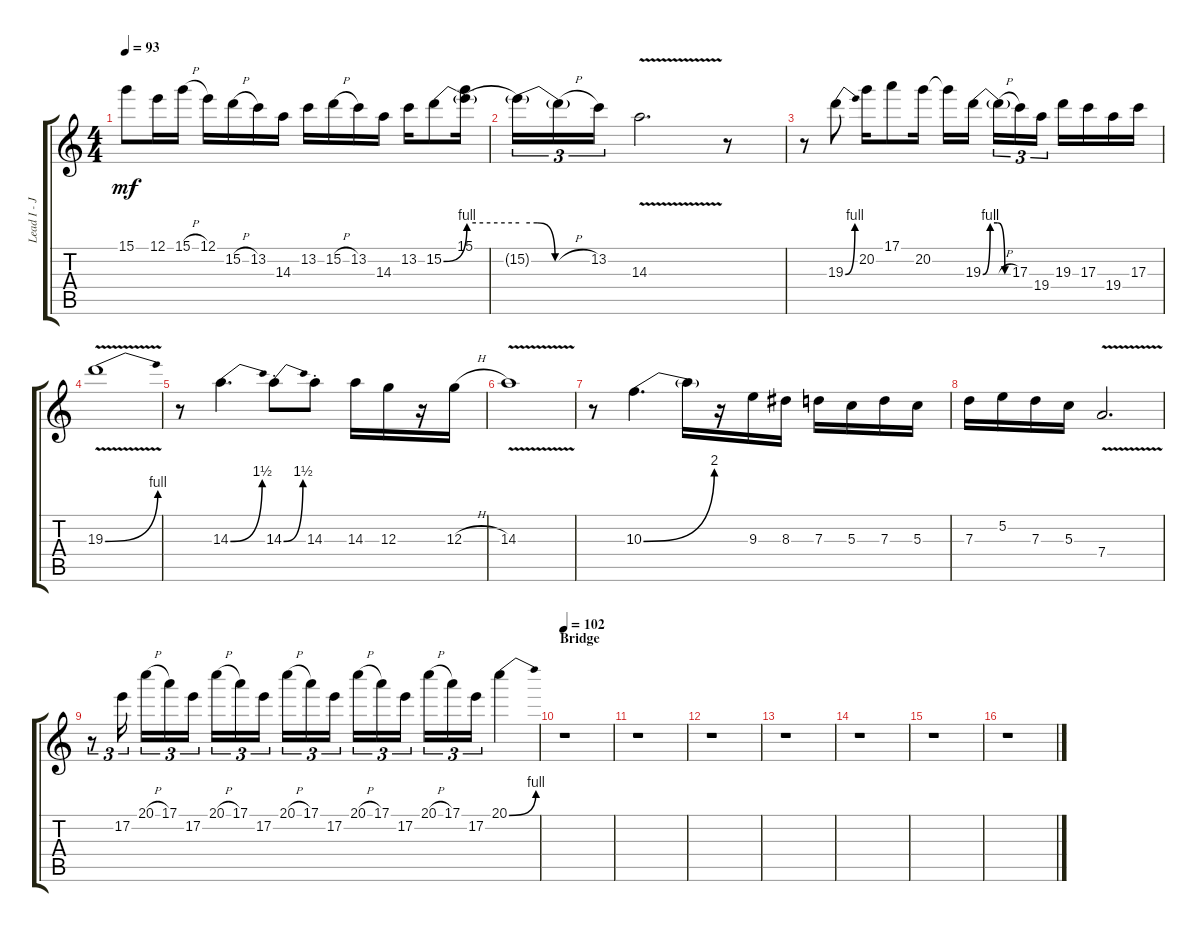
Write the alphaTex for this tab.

\track ("Lead I - J. Page" "Lead I - J") {instrument overdrivenguitar}
\staff {score tabs}
\tuning (E4 B3 G3 D3 A2 E2) {hide}
\ts (4 4)
\tempo 93
\clef g2
\ks c
15.1{t}.8{dy mf} 12.1.16 15.1{h}.16 12.1.16 15.2{h}.16 13.2.16 14.3.16 13.2.16 15.2{h}.16 13.2.16 14.3.16 13.2.16 15.2{be (bend 0 0 60 4)}.8 (15.1 15.2{be (hold 0 4 60 4) t}).16 |
15.2{be (custom 0 4 15 4 30 0 60 0) t}.16{tu (3 2)} 15.2{h t}.16{tu (3 2)} 13.2.16{tu (3 2)} 14.3{v}.2{d} r.8 |
r.8 19.3{be (bend 0 0 60 4)}.8 20.2.16 17.1.8 20.2.16 20.2{t}.16 19.3{be (custom 0 0 15 4 30 4 45 0 60 0)}.16 19.3{h t}.16{tu (3 2)} 17.3.16{tu (3 2)} 19.4.16{tu (3 2)} 19.3.16 17.3.16 19.4.16 17.3.16 |
19.3{be (bend 0 0 60 4) v}.1 |
r.8 14.3{be (bend 0 0 60 6)}.4{d} 14.3{be (bend 0 0 60 6) st}.8 14.3{st}.8 14.3.16 12.3.16 r.16 12.3{h}.16 |
14.3{v}.1 |
r.8 10.3{be (bend 0 0 60 8)}.4{d} 10.3{t}.16 r.16 9.3.16 8.3.16 7.3.16 5.3.16 7.3.16 5.3.16 |
7.3.16 5.2.16 7.3.16 5.3.16 7.4{v}.2{d} |
r.8{tu (3 2)} 17.2.16{tu (3 2)} 20.1{h}.16{tu (3 2)} 17.1.16{tu (3 2)} 17.2.16{tu (3 2)} 20.1{h}.16{tu (3 2)} 17.1.16{tu (3 2)} 17.2.16{tu (3 2)} 20.1{h}.16{tu (3 2)} 17.1.16{tu (3 2)} 17.2.16{tu (3 2)} 20.1{h}.16{tu (3 2)} 17.1.16{tu (3 2)} 17.2.16{tu (3 2)} 20.1{h}.16{tu (3 2)} 17.1.16{tu (3 2)} 17.2.16{tu (3 2)} 20.1{be (bend 0 0 60 4)}.4 |
\section ("" "Bridge")
\tempo 102
r.1 |
r.1 |
r.1 |
r.1 |
r.1 |
r.1 |
r.1
